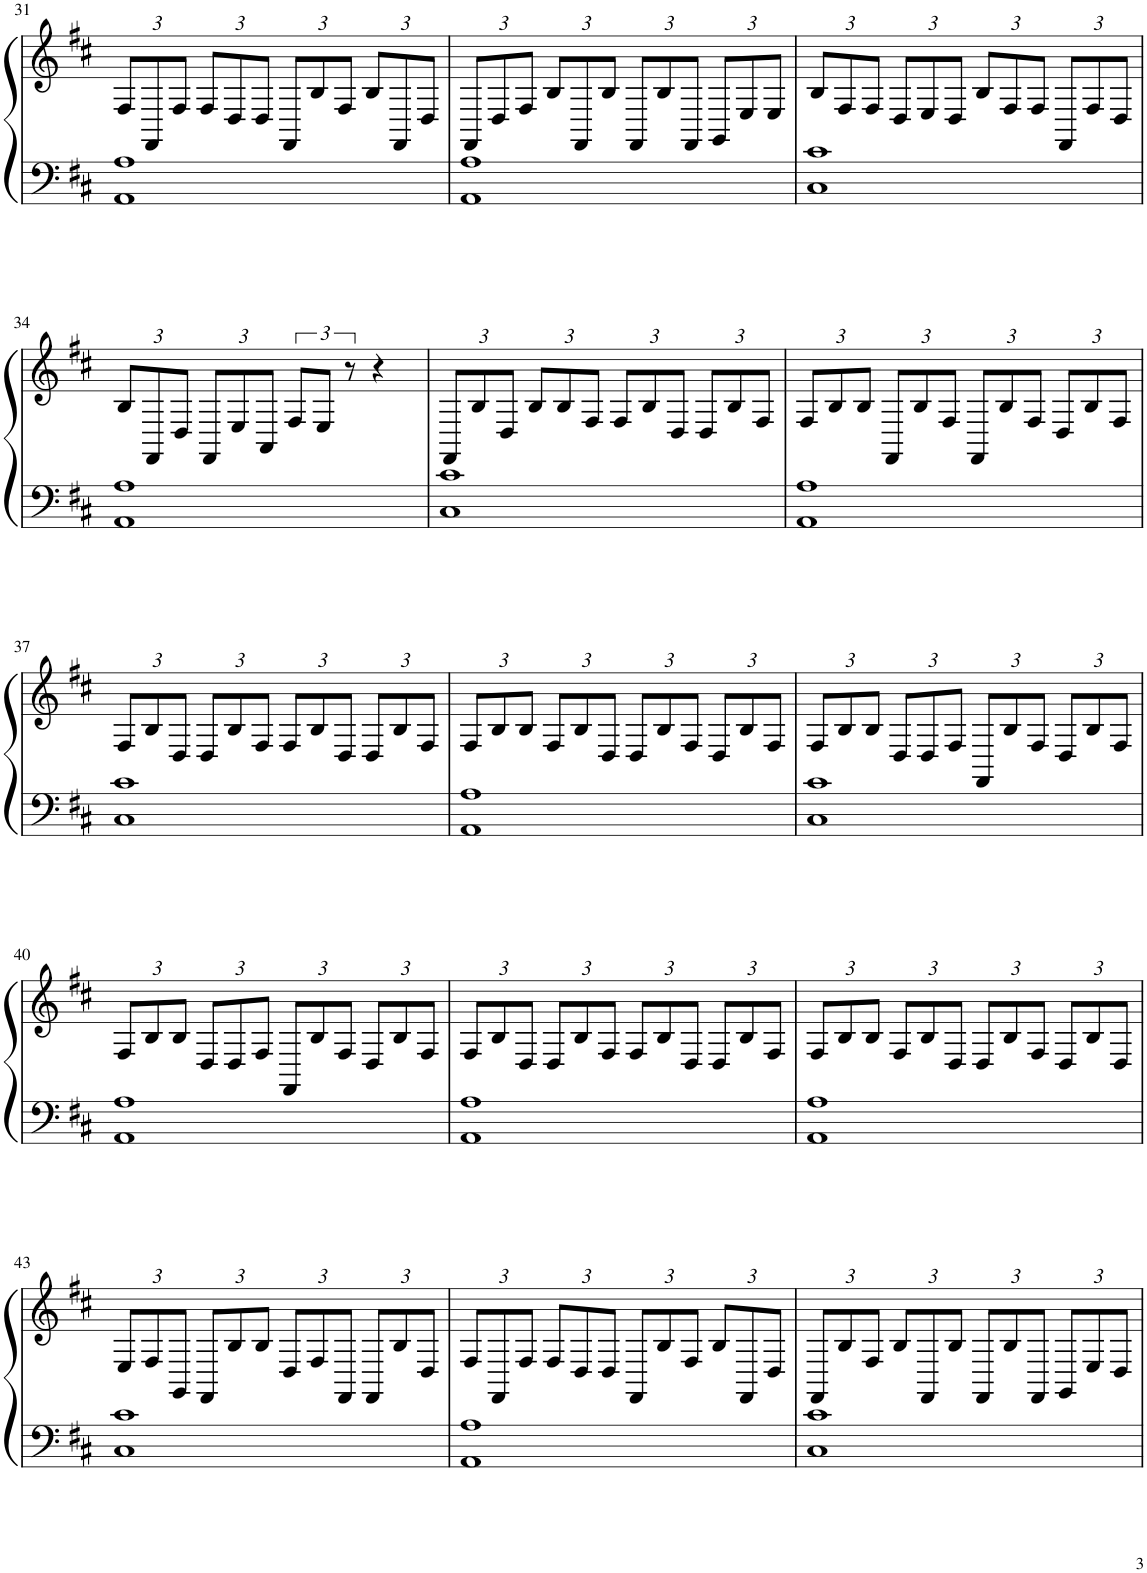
**kern	**kern
*part1	*part1
*staff2	*staff1
*I"Piano	*
*I'Pno.	*
!!LO:PB:g=z
*clefF4	*clefG2
*k[f#c#]	*k[f#c#]
*M4/4	*M4/4
*	*Xbrackettup
=31	=31
1AA 1A	12F#/L
.	12FF#/
.	12F#/J
.	12F#/L
.	12D/
.	12D/J
.	12FF#/L
.	12B/
.	12F#/J
.	12B/L
.	12FF#/
.	12D/J
=32	=32
1AA 1A	12FF#/L
.	12D/
.	12F#/J
.	12B/L
.	12FF#/
.	12B/J
.	12FF#/L
.	12B/
.	12FF#/J
.	12GG/L
.	12E/
.	12E/J
=33	=33
1C# 1c#	12B/L
.	12F#/
.	12F#/J
.	12D/L
.	12E/
.	12D/J
.	12B/L
.	12F#/
.	12F#/J
.	12FF#/L
.	12F#/
.	12D/J
!!LO:LB:g=z
=34	=34
1AA 1A	12B/L
.	12FF#/
.	12D/J
.	12FF#/L
.	12E/
.	12AA/J
*	*brackettup
.	12F#/L
.	12E/J
.	12r
.	4r
=35	=35
*	*Xbrackettup
1C# 1c#	12FF#/L
.	12B/
.	12D/J
.	12B/L
.	12B/
.	12F#/J
.	12F#/L
.	12B/
.	12D/J
.	12D/L
.	12B/
.	12F#/J
=36	=36
1AA 1A	12F#/L
.	12B/
.	12B/J
.	12FF#/L
.	12B/
.	12F#/J
.	12FF#/L
.	12B/
.	12F#/J
.	12D/L
.	12B/
.	12F#/J
!!LO:LB:g=z
=37	=37
1C# 1c#	12F#/L
.	12B/
.	12D/J
.	12D/L
.	12B/
.	12F#/J
.	12F#/L
.	12B/
.	12D/J
.	12D/L
.	12B/
.	12F#/J
=38	=38
1AA 1A	12F#/L
.	12B/
.	12B/J
.	12F#/L
.	12B/
.	12D/J
.	12D/L
.	12B/
.	12F#/J
.	12D/L
.	12B/
.	12F#/J
=39	=39
1C# 1c#	12F#/L
.	12B/
.	12B/J
.	12D/L
.	12D/
.	12F#/J
.	12FF#/L
.	12B/
.	12F#/J
.	12D/L
.	12B/
.	12F#/J
!!LO:LB:g=z
=40	=40
1AA 1A	12F#/L
.	12B/
.	12B/J
.	12D/L
.	12D/
.	12F#/J
.	12FF#/L
.	12B/
.	12F#/J
.	12D/L
.	12B/
.	12F#/J
=41	=41
1AA 1A	12F#/L
.	12B/
.	12D/J
.	12D/L
.	12B/
.	12F#/J
.	12F#/L
.	12B/
.	12D/J
.	12D/L
.	12B/
.	12F#/J
=42	=42
1AA 1A	12F#/L
.	12B/
.	12B/J
.	12F#/L
.	12B/
.	12D/J
.	12D/L
.	12B/
.	12F#/J
.	12D/L
.	12B/
.	12D/J
!!LO:LB:g=z
=43	=43
1C# 1c#	12E/L
.	12F#/
.	12GG/J
.	12FF#/L
.	12B/
.	12B/J
.	12D/L
.	12F#/
.	12FF#/J
.	12FF#/L
.	12B/
.	12D/J
=44	=44
1AA 1A	12F#/L
.	12FF#/
.	12F#/J
.	12F#/L
.	12D/
.	12D/J
.	12FF#/L
.	12B/
.	12F#/J
.	12B/L
.	12FF#/
.	12D/J
=45	=45
1C# 1c#	12FF#/L
.	12B/
.	12F#/J
.	12B/L
.	12FF#/
.	12B/J
.	12FF#/L
.	12B/
.	12FF#/J
.	12GG/L
.	12E/
.	12D/J
=	=
*-	*-
